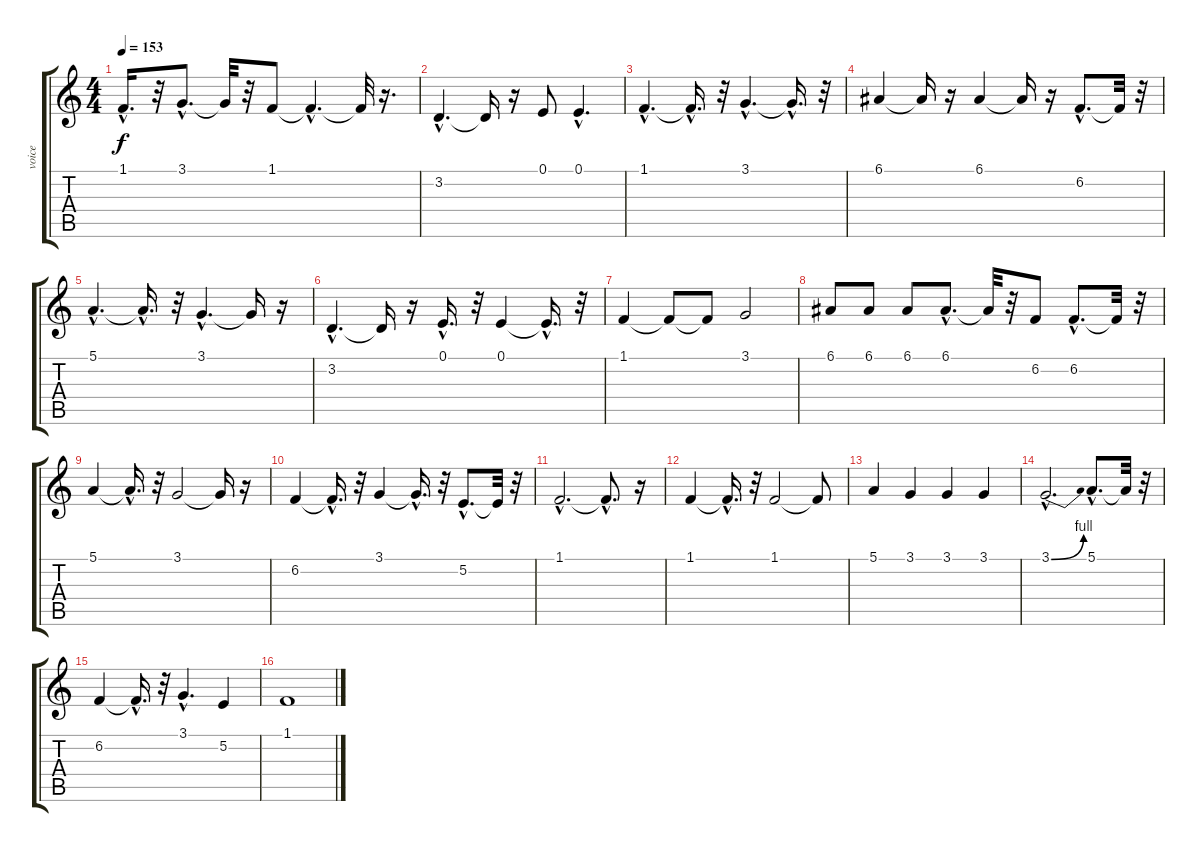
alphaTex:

\track ("voice" "voice") {instrument voiceoohs}
\staff {score tabs}
\tuning (E4 B3 G3 D3 A2 E2) {hide}
\ts (4 4)
\tempo 153
\clef g2
\ks c
1.1{hac t}.16{d dy f} r.32 3.1{hac}.8{d} 3.1{t}.32 r.32 1.1.8 1.1{hac t}.4{d} 1.1{t}.32 r.16{d} |
3.2{hac}.4{d} 3.2{t}.16 r.16 0.1.8 0.1{hac}.4{d} |
1.1{hac}.4{d} 1.1{hac t}.16{d} r.32 3.1{hac}.4{d} 3.1{hac t}.16{d} r.32 |
6.1.4 6.1{t}.16 r.16 6.1.4 6.1{t}.16 r.16 6.2{hac}.8{d} 6.2{t}.32 r.32 |
5.1{hac}.4{d} 5.1{hac t}.16{d} r.32 3.1{hac}.4{d} 3.1{t}.16 r.16 |
3.2{hac}.4{d} 3.2{t}.16 r.16 0.1{hac}.16{d} r.32 0.1.4 0.1{hac t}.16{d} r.32 |
1.1.4 1.1{t}.8 1.1{t}.8 3.1.2 |
6.1.8 6.1.8 6.1.8 6.1{hac}.8{d} 6.1{t}.32 r.32 6.2.8 6.2{hac}.8{d} 6.2{t}.32 r.32 |
5.1.4 5.1{hac t}.16{d} r.32 3.1.2 3.1{t}.16 r.16 |
6.2.4 6.2{hac t}.16{d} r.32 3.1.4 3.1{hac t}.16{d} r.32 5.2{hac}.8{d} 5.2{t}.32 r.32 |
1.1{hac}.2{d} 1.1{hac t}.8{d} r.16 |
1.1.4 1.1{hac t}.16{d} r.32 1.1.2 1.1{t}.8 |
5.1.4 3.1.4 3.1.4 3.1.4 |
3.1{be (bend 0 0 60 4) hac}.2{d} 5.1{hac}.8{d} 5.1{t}.32 r.32 |
6.2.4 6.2{hac t}.16{d} r.32 3.1{hac}.4{d} 5.2.4 |
1.1.1
